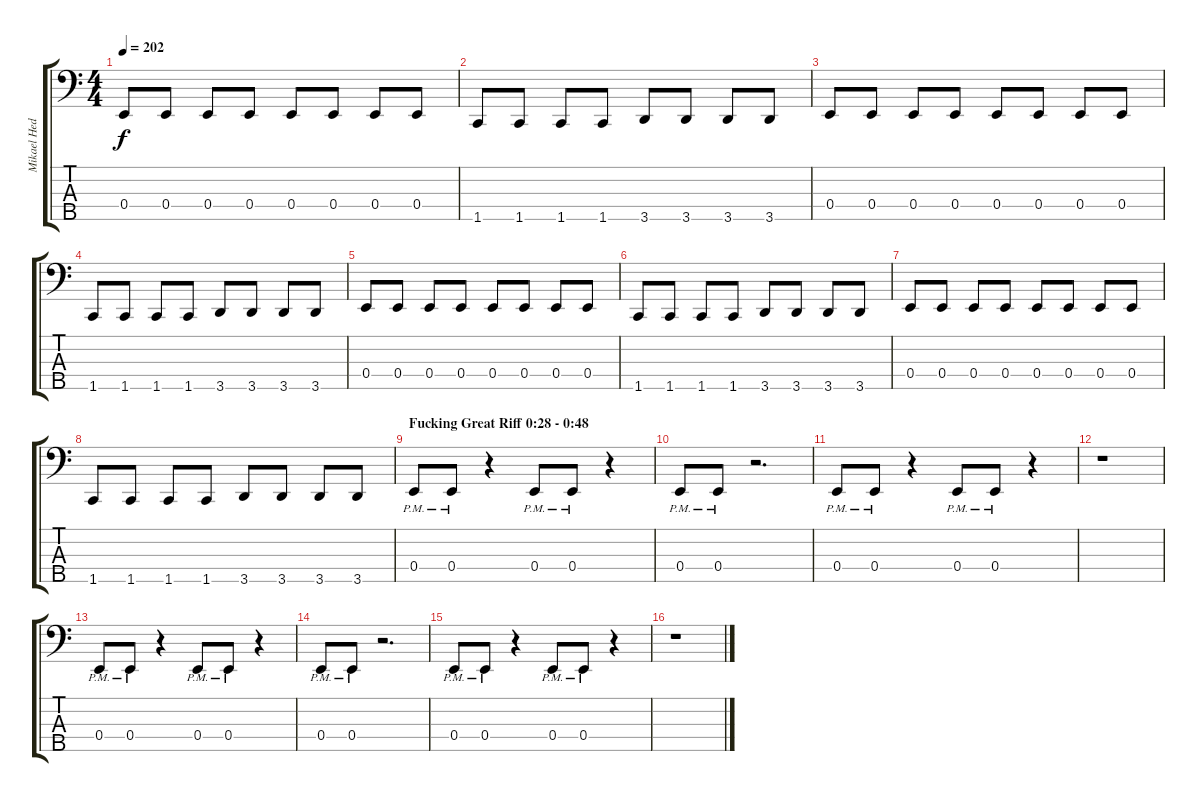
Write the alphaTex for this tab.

\track ("Mikael Hedlund" "Mikael Hed") {instrument electricbasspick}
\staff {score tabs}
\tuning (G2 D2 A1 E1 B0) {hide}
\ts (4 4)
\tempo 202
\clef f4
\ks c
0.4.8{dy f} 0.4.8 0.4.8 0.4.8 0.4.8 0.4.8 0.4.8 0.4.8 |
1.5.8 1.5.8 1.5.8 1.5.8 3.5.8 3.5.8 3.5.8 3.5.8 |
0.4.8 0.4.8 0.4.8 0.4.8 0.4.8 0.4.8 0.4.8 0.4.8 |
1.5.8 1.5.8 1.5.8 1.5.8 3.5.8 3.5.8 3.5.8 3.5.8 |
0.4.8 0.4.8 0.4.8 0.4.8 0.4.8 0.4.8 0.4.8 0.4.8 |
1.5.8 1.5.8 1.5.8 1.5.8 3.5.8 3.5.8 3.5.8 3.5.8 |
0.4.8 0.4.8 0.4.8 0.4.8 0.4.8 0.4.8 0.4.8 0.4.8 |
1.5.8 1.5.8 1.5.8 1.5.8 3.5.8 3.5.8 3.5.8 3.5.8 |
\section ("" "Fucking Great Riff 0:28 - 0:48")
0.4{pm}.8 0.4{pm}.8 r.4 0.4{pm}.8 0.4{pm}.8 r.4 |
0.4{pm}.8 0.4{pm}.8 r.2{d} |
0.4{pm}.8 0.4{pm}.8 r.4 0.4{pm}.8 0.4{pm}.8 r.4 |
r.1 |
0.4{pm}.8 0.4{pm}.8 r.4 0.4{pm}.8 0.4{pm}.8 r.4 |
0.4{pm}.8 0.4{pm}.8 r.2{d} |
0.4{pm}.8 0.4{pm}.8 r.4 0.4{pm}.8 0.4{pm}.8 r.4 |
r.1
